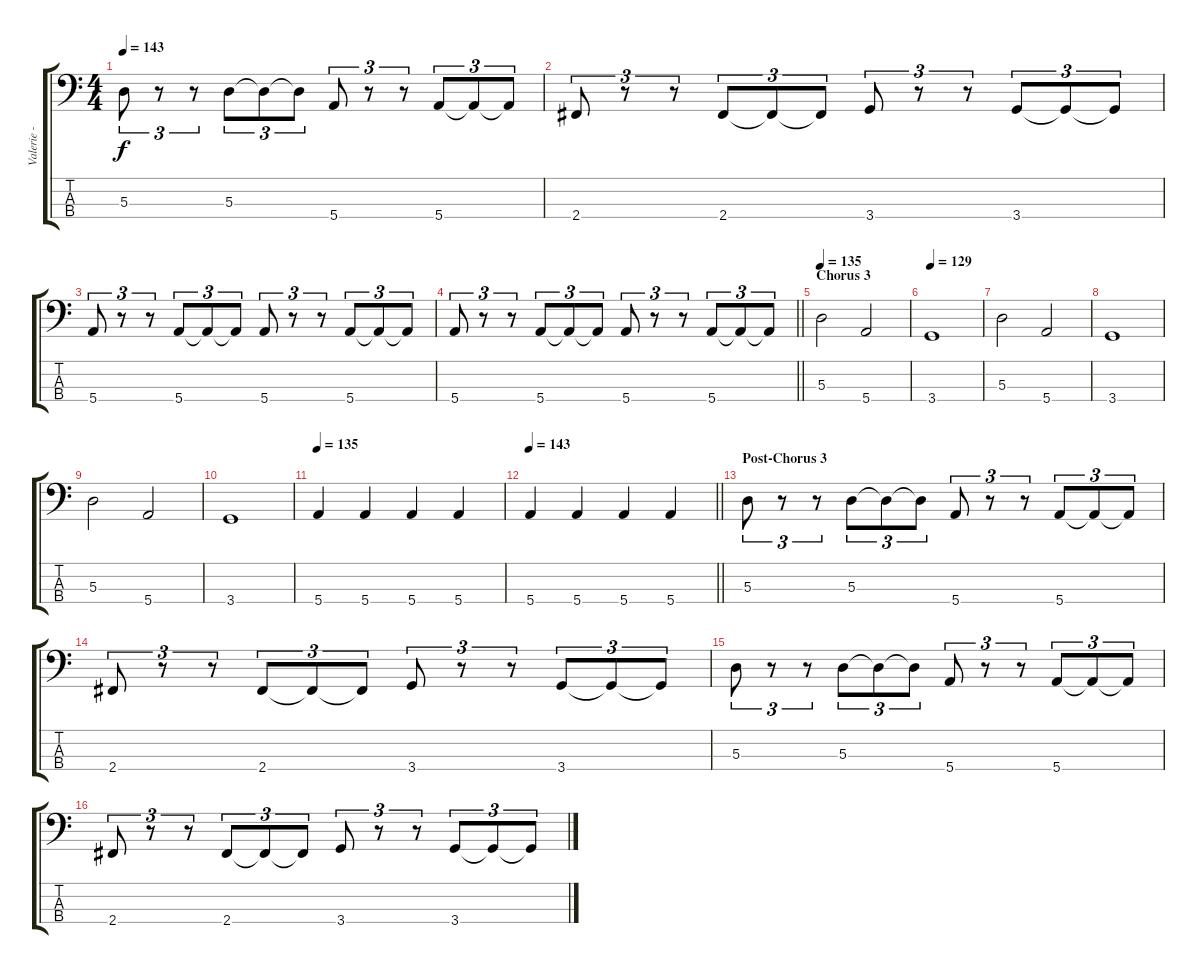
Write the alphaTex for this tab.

\track ("Valerie - Bass" "Valerie - ") {instrument electricbassfinger}
\staff {score tabs}
\tuning (G2 D2 A1 E1) {hide}
\ts (4 4)
\tempo 143
\clef f4
\ks c
5.3.8{tu (3 2) dy f} r.8{tu (3 2)} r.8{tu (3 2)} 5.3.8{tu (3 2)} 5.3{t}.8{tu (3 2)} 5.3{t}.8{tu (3 2)} 5.4.8{tu (3 2)} r.8{tu (3 2)} r.8{tu (3 2)} 5.4.8{tu (3 2)} 5.4{t}.8{tu (3 2)} 5.4{t}.8{tu (3 2)} |
2.4.8{tu (3 2)} r.8{tu (3 2)} r.8{tu (3 2)} 2.4.8{tu (3 2)} 2.4{t}.8{tu (3 2)} 2.4{t}.8{tu (3 2)} 3.4.8{tu (3 2)} r.8{tu (3 2)} r.8{tu (3 2)} 3.4.8{tu (3 2)} 3.4{t}.8{tu (3 2)} 3.4{t}.8{tu (3 2)} |
5.4.8{tu (3 2)} r.8{tu (3 2)} r.8{tu (3 2)} 5.4.8{tu (3 2)} 5.4{t}.8{tu (3 2)} 5.4{t}.8{tu (3 2)} 5.4.8{tu (3 2)} r.8{tu (3 2)} r.8{tu (3 2)} 5.4.8{tu (3 2)} 5.4{t}.8{tu (3 2)} 5.4{t}.8{tu (3 2)} |
\barLineRight lightlight
5.4.8{tu (3 2)} r.8{tu (3 2)} r.8{tu (3 2)} 5.4.8{tu (3 2)} 5.4{t}.8{tu (3 2)} 5.4{t}.8{tu (3 2)} 5.4.8{tu (3 2)} r.8{tu (3 2)} r.8{tu (3 2)} 5.4.8{tu (3 2)} 5.4{t}.8{tu (3 2)} 5.4{t}.8{tu (3 2)} |
\section ("" "Chorus 3")
\tempo 135
5.3.2 5.4.2 |
\tempo 129
3.4.1 |
5.3.2 5.4.2 |
3.4.1 |
5.3.2 5.4.2 |
3.4.1 |
\tempo 135
5.4.4 5.4.4 5.4.4 5.4.4 |
\tempo 143
\barLineRight lightlight
5.4.4 5.4.4 5.4.4 5.4.4 |
\section ("" "Post-Chorus 3")
5.3.8{tu (3 2)} r.8{tu (3 2)} r.8{tu (3 2)} 5.3.8{tu (3 2)} 5.3{t}.8{tu (3 2)} 5.3{t}.8{tu (3 2)} 5.4.8{tu (3 2)} r.8{tu (3 2)} r.8{tu (3 2)} 5.4.8{tu (3 2)} 5.4{t}.8{tu (3 2)} 5.4{t}.8{tu (3 2)} |
2.4.8{tu (3 2)} r.8{tu (3 2)} r.8{tu (3 2)} 2.4.8{tu (3 2)} 2.4{t}.8{tu (3 2)} 2.4{t}.8{tu (3 2)} 3.4.8{tu (3 2)} r.8{tu (3 2)} r.8{tu (3 2)} 3.4.8{tu (3 2)} 3.4{t}.8{tu (3 2)} 3.4{t}.8{tu (3 2)} |
5.3.8{tu (3 2)} r.8{tu (3 2)} r.8{tu (3 2)} 5.3.8{tu (3 2)} 5.3{t}.8{tu (3 2)} 5.3{t}.8{tu (3 2)} 5.4.8{tu (3 2)} r.8{tu (3 2)} r.8{tu (3 2)} 5.4.8{tu (3 2)} 5.4{t}.8{tu (3 2)} 5.4{t}.8{tu (3 2)} |
2.4.8{tu (3 2)} r.8{tu (3 2)} r.8{tu (3 2)} 2.4.8{tu (3 2)} 2.4{t}.8{tu (3 2)} 2.4{t}.8{tu (3 2)} 3.4.8{tu (3 2)} r.8{tu (3 2)} r.8{tu (3 2)} 3.4.8{tu (3 2)} 3.4{t}.8{tu (3 2)} 3.4{t}.8{tu (3 2)}
